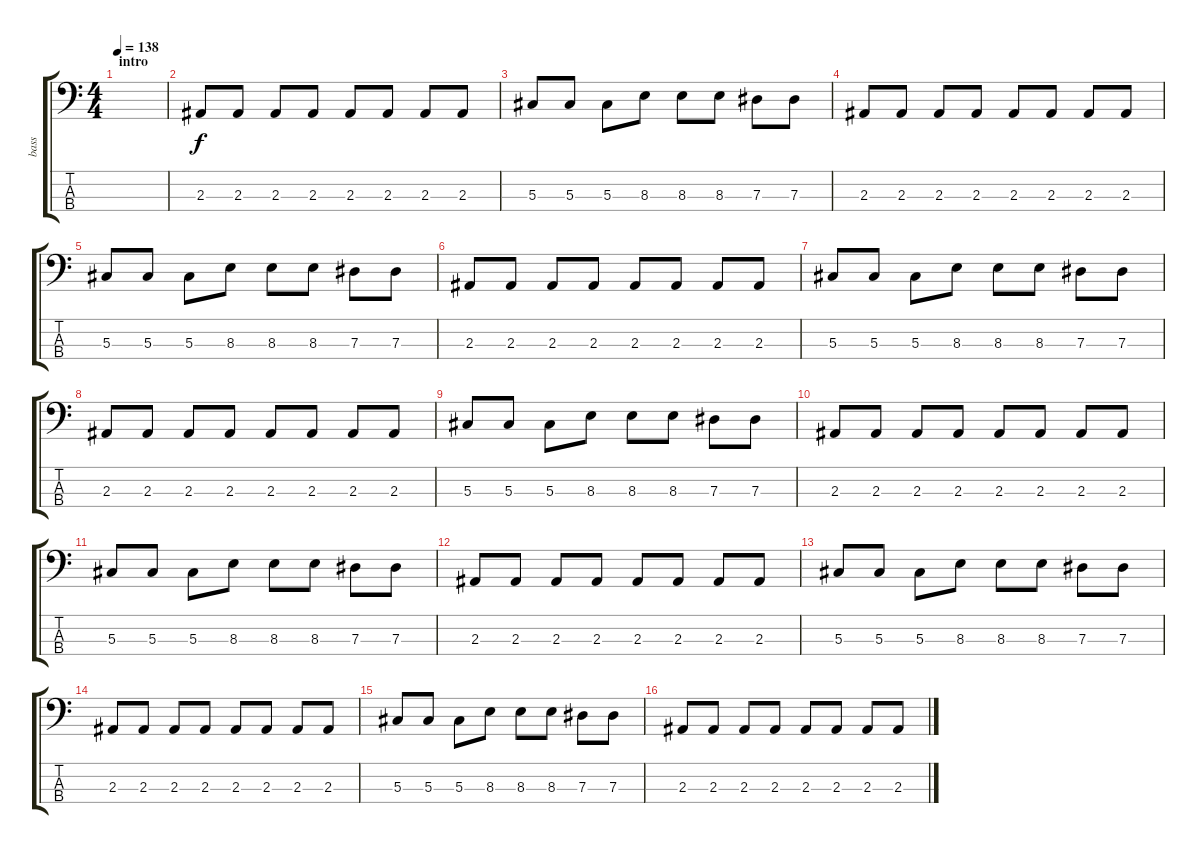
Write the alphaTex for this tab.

\track ("bass " "bass ") {instrument distortionguitar}
\staff {score tabs}
\tuning (Gb2 Db2 Ab1 Eb1) {hide}
\ts (4 4)
\section ("" "intro")
\tempo 138
\clef f4
\ks c
|
2.3.8 2.3.8 2.3.8 2.3.8 2.3.8 2.3.8 2.3.8 2.3.8 |
5.3.8 5.3.8 5.3.8 8.3.8 8.3.8 8.3.8 7.3.8 7.3.8 |
2.3.8 2.3.8 2.3.8 2.3.8 2.3.8 2.3.8 2.3.8 2.3.8 |
5.3.8 5.3.8 5.3.8 8.3.8 8.3.8 8.3.8 7.3.8 7.3.8 |
2.3.8 2.3.8 2.3.8 2.3.8 2.3.8 2.3.8 2.3.8 2.3.8 |
5.3.8 5.3.8 5.3.8 8.3.8 8.3.8 8.3.8 7.3.8 7.3.8 |
2.3.8 2.3.8 2.3.8 2.3.8 2.3.8 2.3.8 2.3.8 2.3.8 |
5.3.8 5.3.8 5.3.8 8.3.8 8.3.8 8.3.8 7.3.8 7.3.8 |
2.3.8 2.3.8 2.3.8 2.3.8 2.3.8 2.3.8 2.3.8 2.3.8 |
5.3.8 5.3.8 5.3.8 8.3.8 8.3.8 8.3.8 7.3.8 7.3.8 |
2.3.8 2.3.8 2.3.8 2.3.8 2.3.8 2.3.8 2.3.8 2.3.8 |
5.3.8 5.3.8 5.3.8 8.3.8 8.3.8 8.3.8 7.3.8 7.3.8 |
2.3.8 2.3.8 2.3.8 2.3.8 2.3.8 2.3.8 2.3.8 2.3.8 |
5.3.8 5.3.8 5.3.8 8.3.8 8.3.8 8.3.8 7.3.8 7.3.8 |
2.3.8 2.3.8 2.3.8 2.3.8 2.3.8 2.3.8 2.3.8 2.3.8
